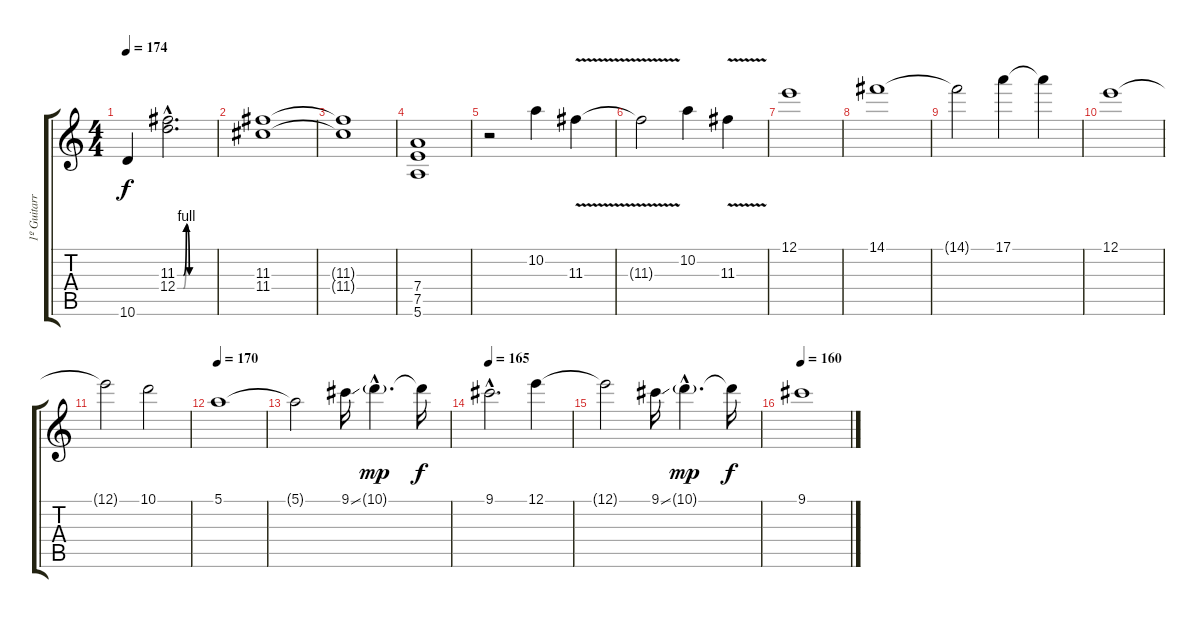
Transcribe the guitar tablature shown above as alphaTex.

\track ("1º Guitarra (Manolo Hidalgo)" "1º Guitarr") {instrument distortionguitar}
\staff {score tabs}
\tuning (E4 B3 G3 D3 A2 E2) {hide}
\ts (4 4)
\tempo 174
\clef g2
\ks c
10.6.4{dy f} (11.3{be (custom 0 0 10 0 15 4 20 0 45 0 60 0) hac} 12.4{be (custom 0 0 10 0 15 4 19 0 25 0 30 0 45 0 60 0) hac}).2{d} |
(11.3 11.4).1 |
(11.3{t} 11.4{t}).1 |
(7.4 7.5 5.6).1 |
r.2 10.2.4{volume 11} 11.3{v}.4 |
11.3{t}.2 10.2.4 11.3{v}.4 |
12.1.1{volume 12 instrument fx8scifi} |
14.1.1 |
14.1{t}.2 17.1.4{volume 10} 17.1{t}.4 |
12.1.1 |
12.1{t}.2 10.1.2 |
\tempo 170
5.1.1 |
5.1{t}.2 9.1{ss}.16 10.1{g hac}.4{d dy mp} 10.1{t}.16{dy f} |
\tempo 165
9.1{hac}.2{d} 12.1.4 |
12.1{t}.2 9.1{ss}.16 10.1{g hac}.4{d dy mp} 10.1{t}.16{dy f} |
\tempo 160
9.1.1
